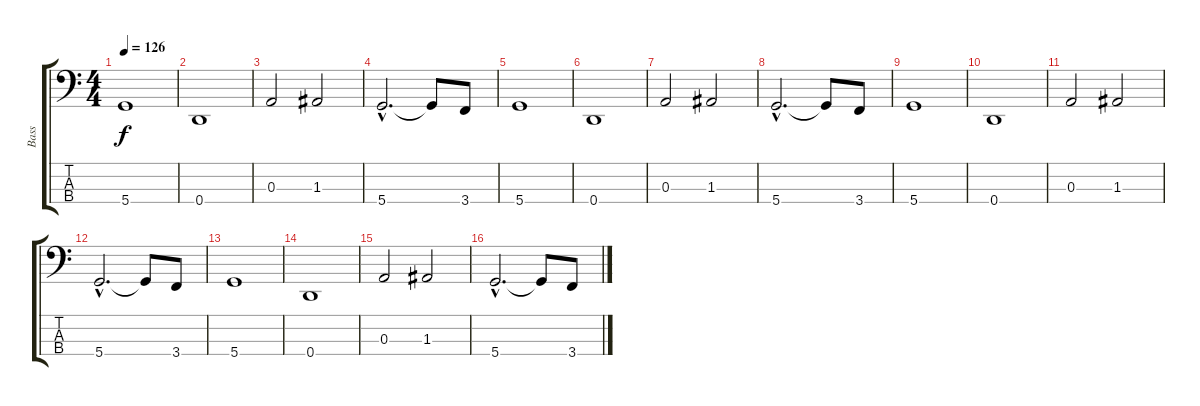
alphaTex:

\track ("Bass" "Bass") {instrument electricbassfinger}
\staff {score tabs}
\tuning (G2 D2 A1 D1) {hide}
\ts (4 4)
\tempo 126
\clef f4
\ks c
5.4.1{dy f} |
0.4.1 |
0.3.2 1.3.2 |
5.4{hac}.2{d} 5.4{t}.8 3.4.8 |
5.4.1 |
0.4.1 |
0.3.2 1.3.2 |
5.4{hac}.2{d} 5.4{t}.8 3.4.8 |
5.4.1 |
0.4.1 |
0.3.2 1.3.2 |
5.4{hac}.2{d} 5.4{t}.8 3.4.8 |
5.4.1 |
0.4.1 |
0.3.2 1.3.2 |
5.4{hac}.2{d} 5.4{t}.8 3.4.8
